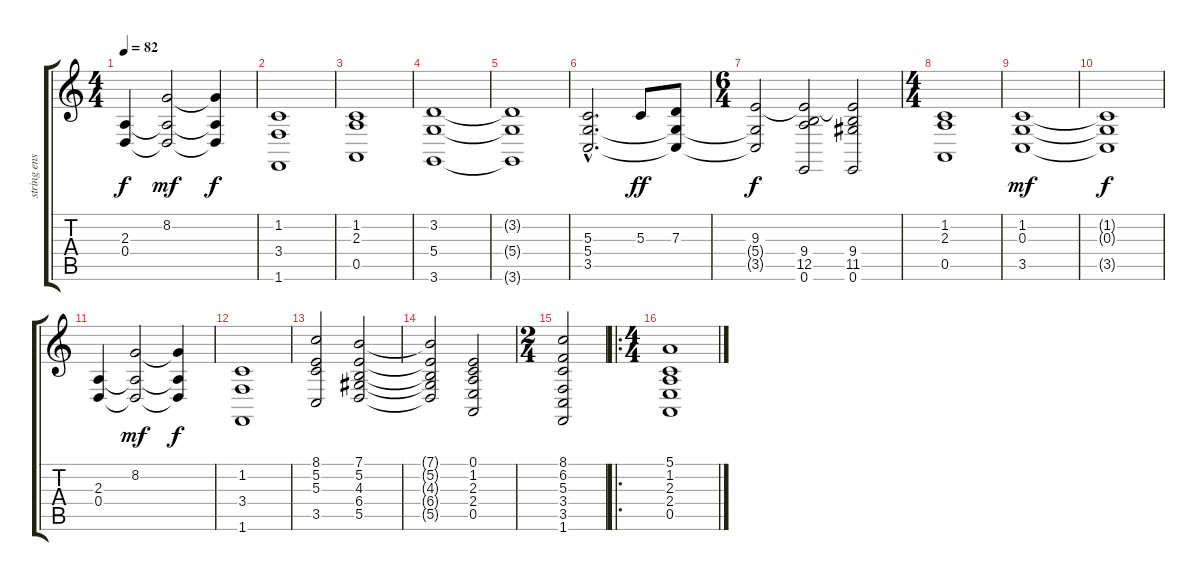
\track ("string ensemble II" "string ens") {instrument stringensemble2}
\staff {score tabs}
\tuning (E4 B3 G3 D3 A2 E2) {hide}
\ts (4 4)
\tempo 82
\clef g2
\ks c
(2.3 0.4).4{dy f} (8.2 2.3{t} 0.4{t}).2{dy mf} (8.2{t} 2.3{t} 0.4{t}).4{dy f} |
(1.2 3.4 1.6).1 |
(1.2 2.3 0.5).1 |
(3.2 5.4 3.6).1 |
(3.2{t} 5.4{t} 3.6{t}).1 |
(5.3{hac} 5.4{hac} 3.5{hac}).2{d} 5.3.8{dy ff} (7.3 5.4{t} 3.5{t}).8 |
\ts (6 4)
(9.3 5.4{t} 3.5{t}).2{dy f} (9.3{t} 9.4 12.5 0.6).2 (9.3{t} 9.4 11.5 0.6).2 |
\ts (4 4)
(1.2 2.3 0.5).1 |
(1.2 0.3 3.5).1{dy mf} |
(1.2{t} 0.3{t} 3.5{t}).1{dy f} |
(2.3 0.4).4 (8.2 2.3{t} 0.4{t}).2{dy mf} (8.2{t} 2.3{t} 0.4{t}).4{dy f} |
(1.2 3.4 1.6).1 |
(8.1 5.2 5.3 3.5).2 (7.1 5.2 4.3 6.4 5.5).2 |
(7.1{t} 5.2{t} 4.3{t} 6.4{t} 5.5{t}).2 (0.1 1.2 2.3 2.4 0.5).2 |
\ts (2 4)
(8.1 6.2 5.3 3.4 3.5 1.6).2 |
\ro
\ts (4 4)
(5.1 1.2 2.3 2.4 0.5).1
